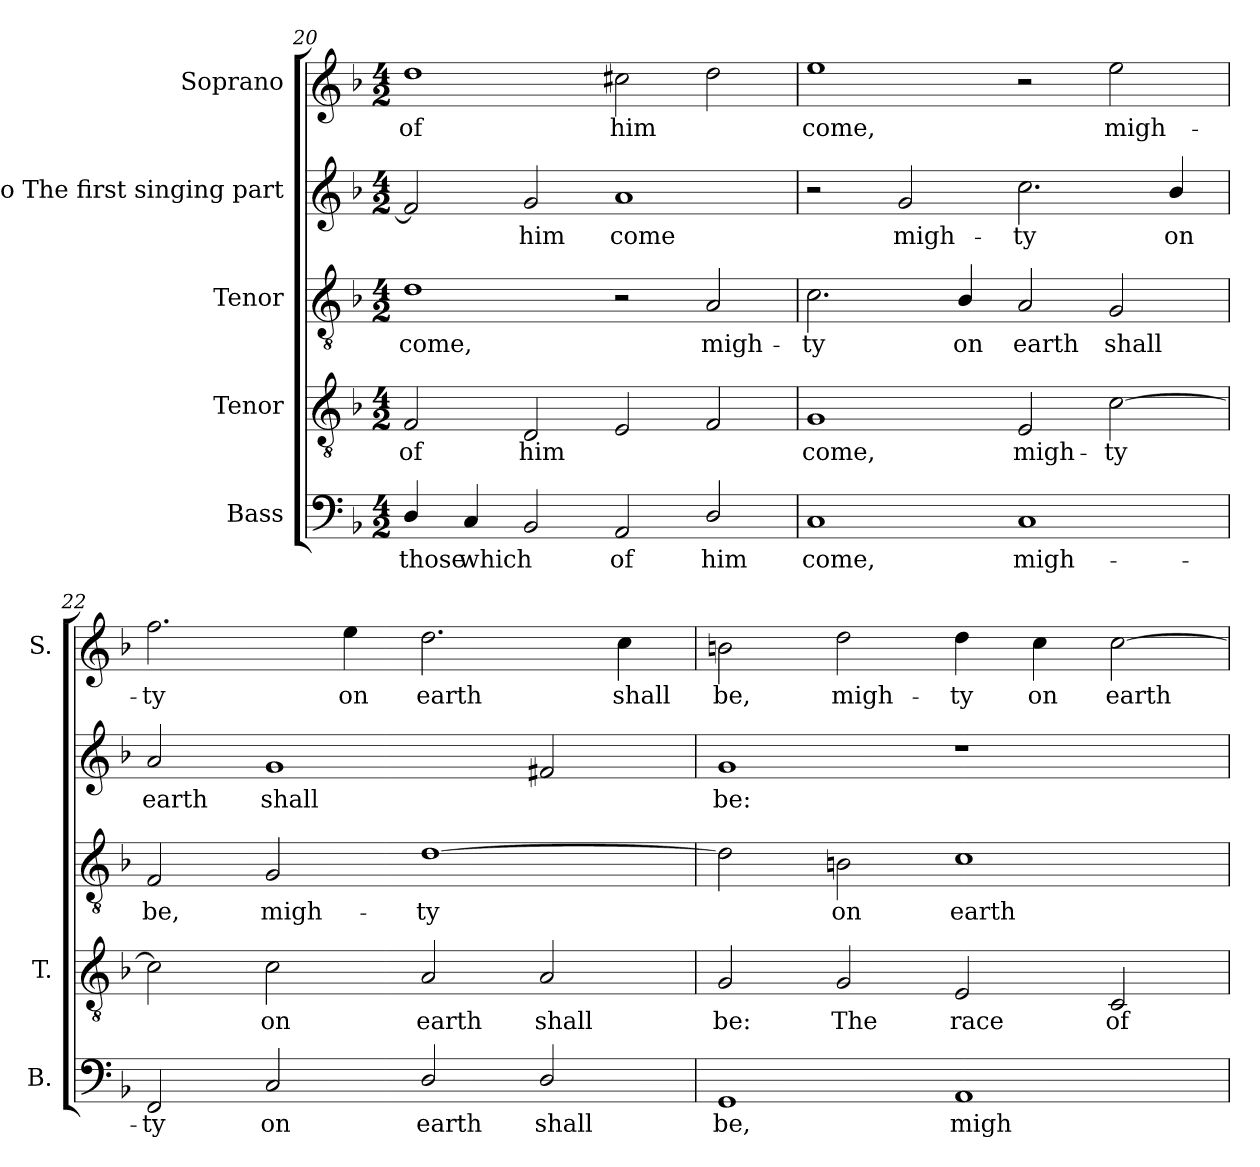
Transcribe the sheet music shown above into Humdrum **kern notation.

**kern	**text	**kern	**text	**kern	**text	**kern	**text	**kern	**text
*part5	*part5	*part4	*part4	*part3	*part3	*part2	*part2	*part1	*part1
*staff5	*staff5	*staff4	*staff4	*staff3	*staff3	*staff2	*staff2	*staff1	*staff1
*I"Bass	*	*I"Tenor	*	*I"Tenor	*	*I"Alto The first singing part	*	*I"Soprano	*
*I'B.	*	*I'T.	*	*	*	*	*	*I'S.	*
!!LO:LB:g=z
*clefF4	*	*clefGv2	*	*clefGv2	*	*clefG2	*	*clefG2	*
*	*	*ITrd7c12	*	*ITrd7c12	*	*ITrd7c12	*	*	*
*k[b-]	*	*k[b-]	*	*k[b-]	*	*k[b-]	*	*k[b-]	*
*F:	*	*F:	*	*F:	*	*F:	*	*F:	*
*M4/2	*	*M4/2	*	*M4/2	*	*M4/2	*	*M4/2	*
=20	=20	=20	=20	=20	=20	=20	=20	=20	=20
!	!LO:LY:b:color=#000000	!	!	!	!	!	!	!	!
!	!	!	!LO:LY:b:color=#000000	!	!	!	!	!	!
!	!	!	!	!	!LO:LY:b:color=#000000	!	!	!	!
!	!	!	!	!	!	!	!	!	!LO:LY:b:color=#000000
4Di/	those	2FFi/	of	1Di	come,	2Fi/]	.	1ddi	of
!	!LO:LY:b:color=#000000	!	!	!	!	!	!	!	!
4Ci/	which	.	.	.	.	.	.	.	.
!	!	!	!LO:LY:b:color=#000000	!	!	!	!	!	!
!	!	!	!	!	!	!	!LO:LY:b:color=#000000	!	!
2BB-i/	.	2DDi/	him	.	.	2Gi/	him	.	.
!	!LO:LY:b:color=#000000	!	!	!	!	!	!	!	!
!	!	!	!	!	!	!	!LO:LY:b:color=#000000	!	!
!	!	!	!	!	!	!	!	!	!LO:LY:b:color=#000000
2AAi/	of	2EEi/	.	2r	.	1Ai	come	2cc#Xi\	him
!	!LO:LY:b:color=#000000	!	!	!	!	!	!	!	!
!	!	!	!	!	!LO:LY:b:color=#000000	!	!	!	!
2Di/	him	2FFi/	.	2AAi/	migh-	.	.	2ddi\	.
=21	=21	=21	=21	=21	=21	=21	=21	=21	=21
!	!LO:LY:b:color=#000000	!	!	!	!	!	!	!	!
!	!	!	!LO:LY:b:color=#000000	!	!	!	!	!	!
!	!	!	!	!	!LO:LY:b:color=#000000	!	!	!	!
!	!	!	!	!	!	!	!	!	!LO:LY:b:color=#000000
1Ci	come,	1GGi	come,	2.Ci\	-ty	2r	.	1eei	come,
!	!	!	!	!	!	!	!LO:LY:b:color=#000000	!	!
.	.	.	.	.	.	2Gi/	migh-	.	.
!	!	!	!	!	!LO:LY:b:color=#000000	!	!	!	!
.	.	.	.	4BB-i/	on	.	.	.	.
!	!LO:LY:b:color=#000000	!	!	!	!	!	!	!	!
!	!	!	!LO:LY:b:color=#000000	!	!	!	!	!	!
!	!	!	!	!	!LO:LY:b:color=#000000	!	!	!	!
!	!	!	!	!	!	!	!LO:LY:b:color=#000000	!	!
1Ci	migh-	2EEi/	migh-	2AAi/	earth	2.ci\	-ty	2r	.
!	!	!	!LO:LY:b:color=#000000	!	!	!	!	!	!
!	!	!	!	!	!LO:LY:b:color=#000000	!	!	!	!
!	!	!	!	!	!	!	!	!	!LO:LY:b:color=#000000
.	.	[2Ci\	-ty	2GGi/	shall	.	.	2eei\	migh-
!	!	!	!	!	!	!	!LO:LY:b:color=#000000	!	!
.	.	.	.	.	.	4B-i/	on	.	.
=22	=22	=22	=22	=22	=22	=22	=22	=22	=22
!	!LO:LY:b:color=#000000	!	!	!	!	!	!	!	!
!	!	!	!	!	!LO:LY:b:color=#000000	!	!	!	!
!	!	!	!	!	!	!	!LO:LY:b:color=#000000	!	!
!	!	!	!	!	!	!	!	!	!LO:LY:b:color=#000000
2FFi/	-ty	2Ci\]	.	2FFi/	be,	2Ai/	earth	2.ffi\	-ty
!	!LO:LY:b:color=#000000	!	!	!	!	!	!	!	!
!	!	!	!LO:LY:b:color=#000000	!	!	!	!	!	!
!	!	!	!	!	!LO:LY:b:color=#000000	!	!	!	!
!	!	!	!	!	!	!	!LO:LY:b:color=#000000	!	!
2Ci/	on	2Ci\	on	2GGi/	migh-	1Gi	shall	.	.
!	!	!	!	!	!	!	!	!	!LO:LY:b:color=#000000
.	.	.	.	.	.	.	.	4eei\	on
!	!LO:LY:b:color=#000000	!	!	!	!	!	!	!	!
!	!	!	!LO:LY:b:color=#000000	!	!	!	!	!	!
!	!	!	!	!	!LO:LY:b:color=#000000	!	!	!	!
!	!	!	!	!	!	!	!	!	!LO:LY:b:color=#000000
2Di/	earth	2AAi/	earth	[1Di	-ty	.	.	2.ddi\	earth
!	!LO:LY:b:color=#000000	!	!	!	!	!	!	!	!
!	!	!	!LO:LY:b:color=#000000	!	!	!	!	!	!
2Di/	shall	2AAi/	shall	.	.	2F#Xi/	.	.	.
!	!	!	!	!	!	!	!	!	!LO:LY:b:color=#000000
.	.	.	.	.	.	.	.	4cci\	shall
=23	=23	=23	=23	=23	=23	=23	=23	=23	=23
!	!LO:LY:b:color=#000000	!	!	!	!	!	!	!	!
!	!	!	!LO:LY:b:color=#000000	!	!	!	!	!	!
!	!	!	!	!	!	!	!LO:LY:b:color=#000000	!	!
!	!	!	!	!	!	!	!	!	!LO:LY:b:color=#000000
1GGi	be,	2GGi/	be:	2Di\]	.	1Gi	be:	2bni\	be,
!	!	!	!LO:LY:b:color=#000000	!	!	!	!	!	!
!	!	!	!	!	!LO:LY:b:color=#000000	!	!	!	!
!	!	!	!	!	!	!	!	!	!LO:LY:b:color=#000000
.	.	2GGi/	The	2BBni\	on	.	.	2ddi\	migh-
!	!LO:LY:b:color=#000000	!	!	!	!	!	!	!	!
!	!	!	!LO:LY:b:color=#000000	!	!	!	!	!	!
!	!	!	!	!	!LO:LY:b:color=#000000	!	!	!	!
!	!	!	!	!	!	!	!	!	!LO:LY:b:color=#000000
1AAi	migh-	2EEi/	race	1Ci	earth	1r	.	4ddi\	-ty
!	!	!	!	!	!	!	!	!	!LO:LY:b:color=#000000
.	.	.	.	.	.	.	.	4cci\	on
!	!	!	!LO:LY:b:color=#000000	!	!	!	!	!	!
!	!	!	!	!	!	!	!	!	!LO:LY:b:color=#000000
.	.	2CCi/	of	.	.	.	.	[2cci\	earth
=	=	=	=	=	=	=	=	=	=
*-	*-	*-	*-	*-	*-	*-	*-	*-	*-
